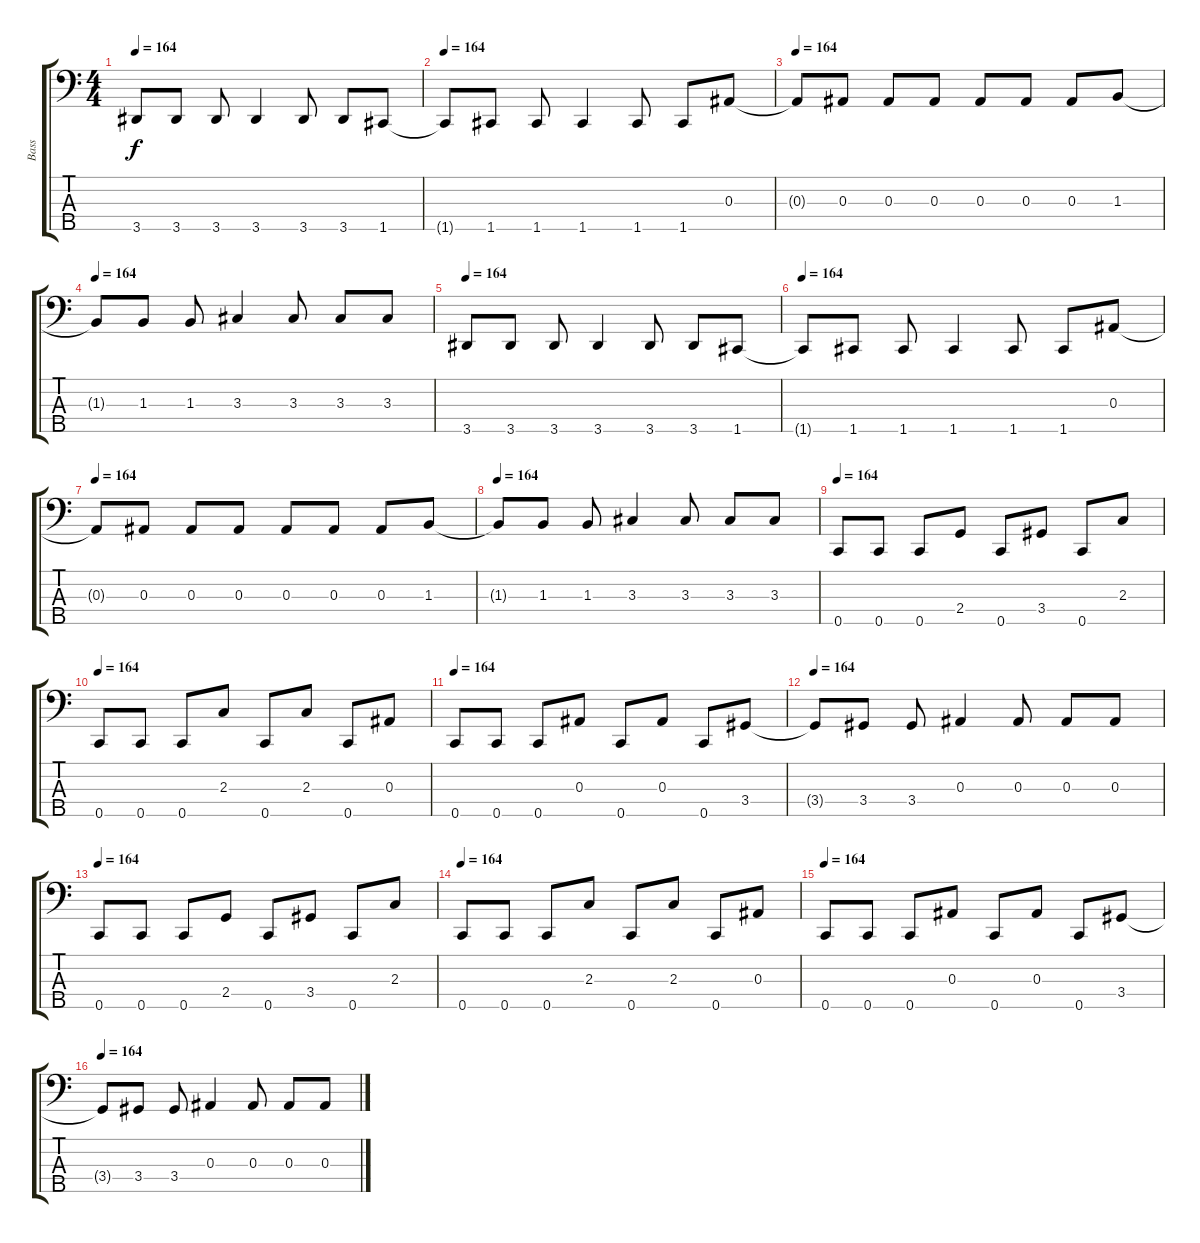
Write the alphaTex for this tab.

\track ("Bass" "Bass") {instrument electricbassfinger}
\staff {score tabs}
\tuning (Ab2 Eb2 Bb1 F1 C1) {hide}
\ts (4 4)
\tempo 164
\clef f4
\ks c
3.5{t}.8{dy f} 3.5.8 3.5.8 3.5.4 3.5.8 3.5.8 1.5.8 |
\tempo 164
1.5{t}.8 1.5.8 1.5.8 1.5.4 1.5.8 1.5.8 0.3.8 |
\tempo 164
0.3{t}.8 0.3.8 0.3.8 0.3.8 0.3.8 0.3.8 0.3.8 1.3.8 |
\tempo 164
1.3{t}.8 1.3.8 1.3.8 3.3.4 3.3.8 3.3.8 3.3.8 |
\tempo 164
3.5.8 3.5.8 3.5.8 3.5.4 3.5.8 3.5.8 1.5.8 |
\tempo 164
1.5{t}.8 1.5.8 1.5.8 1.5.4 1.5.8 1.5.8 0.3.8 |
\tempo 164
0.3{t}.8 0.3.8 0.3.8 0.3.8 0.3.8 0.3.8 0.3.8 1.3.8 |
\tempo 164
1.3{t}.8 1.3.8 1.3.8 3.3.4 3.3.8 3.3.8 3.3.8 |
\tempo 164
0.5.8 0.5.8 0.5.8 2.4.8 0.5.8 3.4.8 0.5.8 2.3.8 |
\tempo 164
0.5.8 0.5.8 0.5.8 2.3.8 0.5.8 2.3.8 0.5.8 0.3.8 |
\tempo 164
0.5.8 0.5.8 0.5.8 0.3.8 0.5.8 0.3.8 0.5.8 3.4.8 |
\tempo 164
3.4{t}.8 3.4.8 3.4.8 0.3.4 0.3.8 0.3.8 0.3.8 |
\tempo 164
0.5.8 0.5.8 0.5.8 2.4.8 0.5.8 3.4.8 0.5.8 2.3.8 |
\tempo 164
0.5.8 0.5.8 0.5.8 2.3.8 0.5.8 2.3.8 0.5.8 0.3.8 |
\tempo 164
0.5.8 0.5.8 0.5.8 0.3.8 0.5.8 0.3.8 0.5.8 3.4.8 |
\tempo 164
3.4{t}.8 3.4.8 3.4.8 0.3.4 0.3.8 0.3.8 0.3.8
